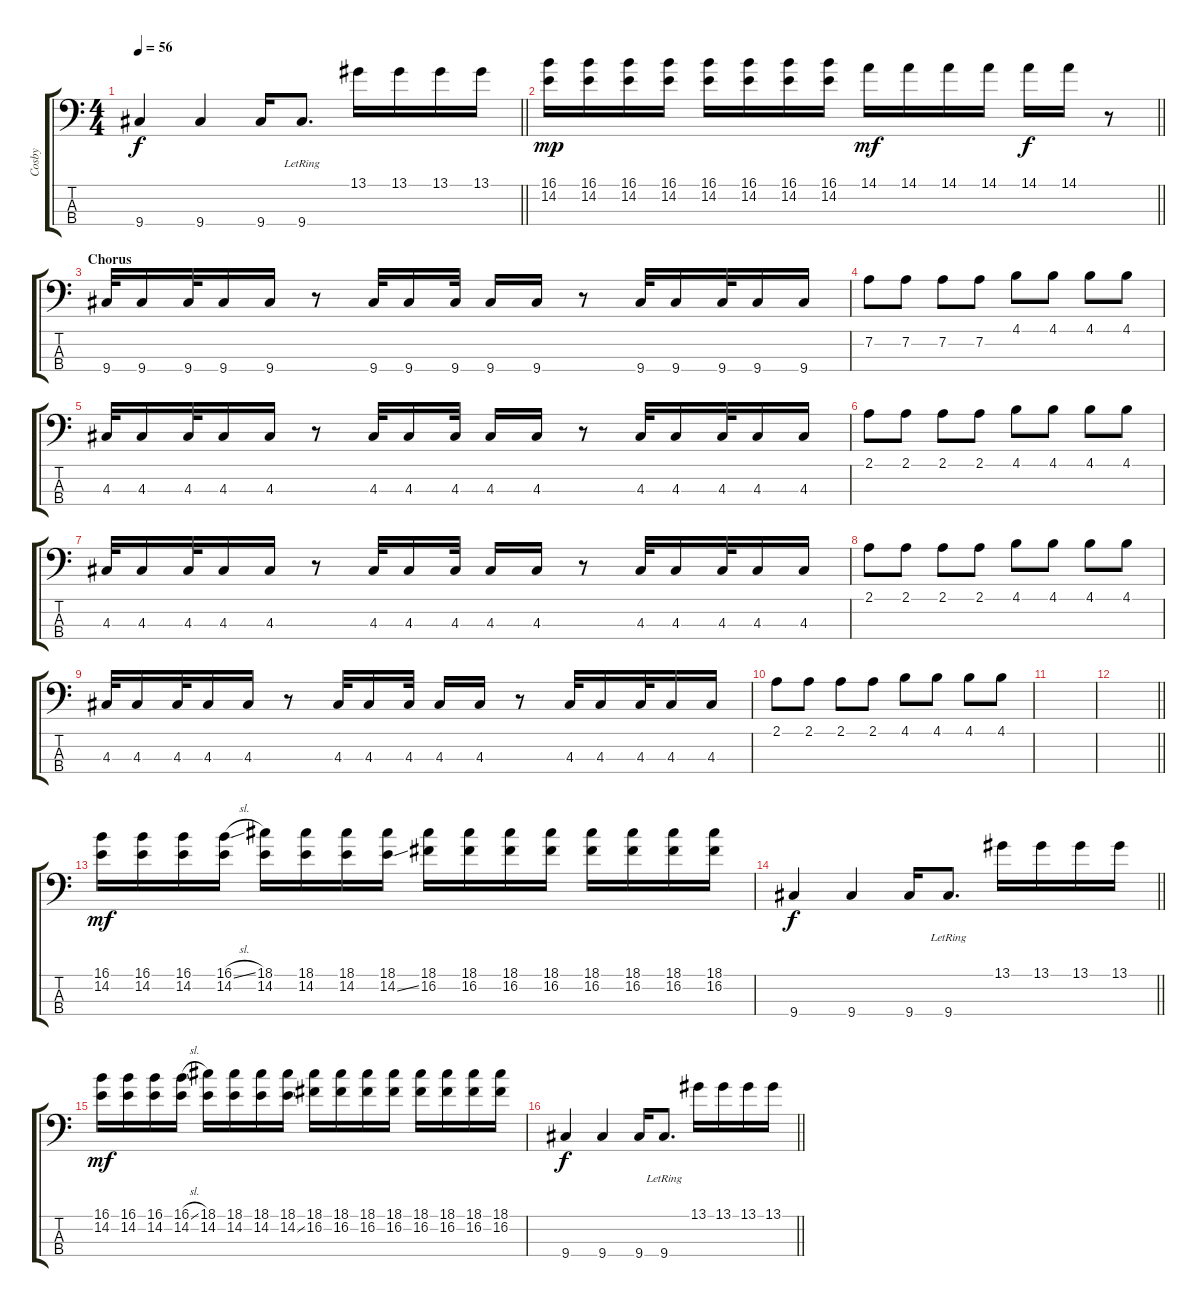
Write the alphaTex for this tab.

\track ("Cosby" "Cosby") {instrument electricbassfinger}
\staff {score tabs}
\tuning (G2 D2 A1 E1) {hide}
\ts (4 4)
\tempo 56
\clef f4
\barLineRight lightlight
\ks c
9.4.4{dy f} 9.4.4 9.4.16 9.4{lr}.8{d} 13.1.16 13.1.16 13.1.16 13.1.16 |
\barLineRight lightlight
(16.1 14.2).16{dy mp} (16.1 14.2).16 (16.1 14.2).16 (16.1 14.2).16 (16.1 14.2).16 (16.1 14.2).16 (16.1 14.2).16 (16.1 14.2).16 14.1.16{dy mf} 14.1.16 14.1.16 14.1.16 14.1.16{dy f} 14.1.16 r.8 |
\section ("" "Chorus")
9.4.32 9.4.16 9.4.32 9.4.16 9.4.16 r.8 9.4.32 9.4.16 9.4.32 9.4.16 9.4.16 r.8 9.4.32 9.4.16 9.4.32 9.4.16 9.4.16 |
7.2.8 7.2.8 7.2.8 7.2.8 4.1.8 4.1.8 4.1.8 4.1.8 |
4.3.32 4.3.16 4.3.32 4.3.16 4.3.16 r.8 4.3.32 4.3.16 4.3.32 4.3.16 4.3.16 r.8 4.3.32 4.3.16 4.3.32 4.3.16 4.3.16 |
2.1.8 2.1.8 2.1.8 2.1.8 4.1.8 4.1.8 4.1.8 4.1.8 |
4.3.32 4.3.16 4.3.32 4.3.16 4.3.16 r.8 4.3.32 4.3.16 4.3.32 4.3.16 4.3.16 r.8 4.3.32 4.3.16 4.3.32 4.3.16 4.3.16 |
2.1.8 2.1.8 2.1.8 2.1.8 4.1.8 4.1.8 4.1.8 4.1.8 |
4.3.32 4.3.16 4.3.32 4.3.16 4.3.16 r.8 4.3.32 4.3.16 4.3.32 4.3.16 4.3.16 r.8 4.3.32 4.3.16 4.3.32 4.3.16 4.3.16 |
2.1.8 2.1.8 2.1.8 2.1.8 4.1.8 4.1.8 4.1.8 4.1.8 |
|
\barLineRight lightlight
|
(16.1 14.2).16{dy mf} (16.1 14.2).16 (16.1 14.2).16 (16.1{sl} 14.2).16 (18.1 14.2).16 (18.1 14.2).16 (18.1 14.2).16 (18.1 14.2{ss}).16 (18.1 16.2).16 (18.1 16.2).16 (18.1 16.2).16 (18.1 16.2).16 (18.1 16.2).16 (18.1 16.2).16 (18.1 16.2).16 (18.1 16.2).16 |
\barLineRight lightlight
9.4.4{dy f} 9.4.4 9.4.16 9.4{lr}.8{d} 13.1.16 13.1.16 13.1.16 13.1.16 |
(16.1 14.2).16{dy mf} (16.1 14.2).16 (16.1 14.2).16 (16.1{sl} 14.2).16 (18.1 14.2).16 (18.1 14.2).16 (18.1 14.2).16 (18.1 14.2{ss}).16 (18.1 16.2).16 (18.1 16.2).16 (18.1 16.2).16 (18.1 16.2).16 (18.1 16.2).16 (18.1 16.2).16 (18.1 16.2).16 (18.1 16.2).16 |
\barLineRight lightlight
9.4.4{dy f} 9.4.4 9.4.16 9.4{lr}.8{d} 13.1.16 13.1.16 13.1.16 13.1.16
